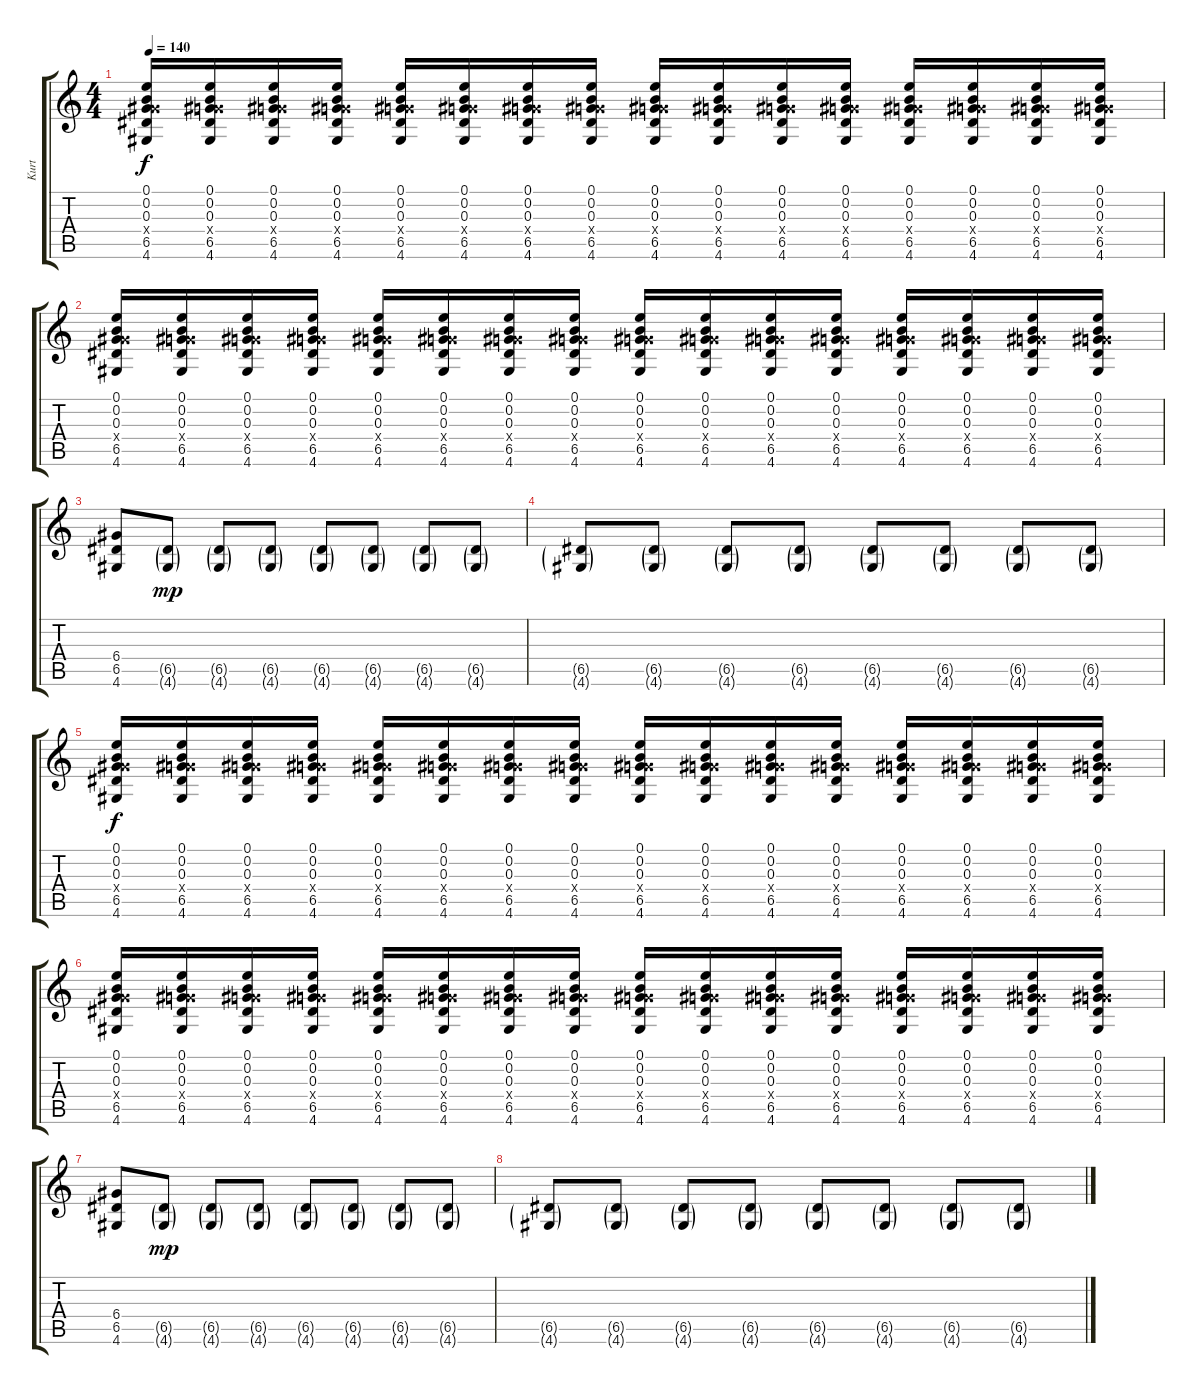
\track ("Kurt" "Kurt") {instrument distortionguitar}
\staff {score tabs}
\tuning (E4 B3 G3 D3 A2 E2) {hide}
\ts (4 4)
\tempo 140
\clef g2
\ks c
(0.1 0.2 0.3 6.4{x} 6.5 4.6).16{dy f} (0.1 0.2 0.3 6.4{x} 6.5 4.6).16 (0.1 0.2 0.3 6.4{x} 6.5 4.6).16 (0.1 0.2 0.3 6.4{x} 6.5 4.6).16 (0.1 0.2 0.3 6.4{x} 6.5 4.6).16 (0.1 0.2 0.3 6.4{x} 6.5 4.6).16 (0.1 0.2 0.3 6.4{x} 6.5 4.6).16 (0.1 0.2 0.3 6.4{x} 6.5 4.6).16 (0.1 0.2 0.3 6.4{x} 6.5 4.6).16 (0.1 0.2 0.3 6.4{x} 6.5 4.6).16 (0.1 0.2 0.3 6.4{x} 6.5 4.6).16 (0.1 0.2 0.3 6.4{x} 6.5 4.6).16 (0.1 0.2 0.3 6.4{x} 6.5 4.6).16 (0.1 0.2 0.3 6.4{x} 6.5 4.6).16 (0.1 0.2 0.3 6.4{x} 6.5 4.6).16 (0.1 0.2 0.3 6.4{x} 6.5 4.6).16 |
(0.1 0.2 0.3 6.4{x} 6.5 4.6).16 (0.1 0.2 0.3 6.4{x} 6.5 4.6).16 (0.1 0.2 0.3 6.4{x} 6.5 4.6).16 (0.1 0.2 0.3 6.4{x} 6.5 4.6).16 (0.1 0.2 0.3 6.4{x} 6.5 4.6).16 (0.1 0.2 0.3 6.4{x} 6.5 4.6).16 (0.1 0.2 0.3 6.4{x} 6.5 4.6).16 (0.1 0.2 0.3 6.4{x} 6.5 4.6).16 (0.1 0.2 0.3 6.4{x} 6.5 4.6).16 (0.1 0.2 0.3 6.4{x} 6.5 4.6).16 (0.1 0.2 0.3 6.4{x} 6.5 4.6).16 (0.1 0.2 0.3 6.4{x} 6.5 4.6).16 (0.1 0.2 0.3 6.4{x} 6.5 4.6).16 (0.1 0.2 0.3 6.4{x} 6.5 4.6).16 (0.1 0.2 0.3 6.4{x} 6.5 4.6).16 (0.1 0.2 0.3 6.4{x} 6.5 4.6).16 |
(6.4 6.5 4.6).8 (6.5{g} 4.6{g}).8{dy mp} (6.5{g} 4.6{g}).8 (6.5{g} 4.6{g}).8 (6.5{g} 4.6{g}).8 (6.5{g} 4.6{g}).8 (6.5{g} 4.6{g}).8 (6.5{g} 4.6{g}).8 |
(6.5{g} 4.6{g}).8 (6.5{g} 4.6{g}).8 (6.5{g} 4.6{g}).8 (6.5{g} 4.6{g}).8 (6.5{g} 4.6{g}).8 (6.5{g} 4.6{g}).8 (6.5{g} 4.6{g}).8 (6.5{g} 4.6{g}).8 |
(0.1 0.2 0.3 6.4{x} 6.5 4.6).16{dy f} (0.1 0.2 0.3 6.4{x} 6.5 4.6).16 (0.1 0.2 0.3 6.4{x} 6.5 4.6).16 (0.1 0.2 0.3 6.4{x} 6.5 4.6).16 (0.1 0.2 0.3 6.4{x} 6.5 4.6).16 (0.1 0.2 0.3 6.4{x} 6.5 4.6).16 (0.1 0.2 0.3 6.4{x} 6.5 4.6).16 (0.1 0.2 0.3 6.4{x} 6.5 4.6).16 (0.1 0.2 0.3 6.4{x} 6.5 4.6).16 (0.1 0.2 0.3 6.4{x} 6.5 4.6).16 (0.1 0.2 0.3 6.4{x} 6.5 4.6).16 (0.1 0.2 0.3 6.4{x} 6.5 4.6).16 (0.1 0.2 0.3 6.4{x} 6.5 4.6).16 (0.1 0.2 0.3 6.4{x} 6.5 4.6).16 (0.1 0.2 0.3 6.4{x} 6.5 4.6).16 (0.1 0.2 0.3 6.4{x} 6.5 4.6).16 |
(0.1 0.2 0.3 6.4{x} 6.5 4.6).16 (0.1 0.2 0.3 6.4{x} 6.5 4.6).16 (0.1 0.2 0.3 6.4{x} 6.5 4.6).16 (0.1 0.2 0.3 6.4{x} 6.5 4.6).16 (0.1 0.2 0.3 6.4{x} 6.5 4.6).16 (0.1 0.2 0.3 6.4{x} 6.5 4.6).16 (0.1 0.2 0.3 6.4{x} 6.5 4.6).16 (0.1 0.2 0.3 6.4{x} 6.5 4.6).16 (0.1 0.2 0.3 6.4{x} 6.5 4.6).16 (0.1 0.2 0.3 6.4{x} 6.5 4.6).16 (0.1 0.2 0.3 6.4{x} 6.5 4.6).16 (0.1 0.2 0.3 6.4{x} 6.5 4.6).16 (0.1 0.2 0.3 6.4{x} 6.5 4.6).16 (0.1 0.2 0.3 6.4{x} 6.5 4.6).16 (0.1 0.2 0.3 6.4{x} 6.5 4.6).16 (0.1 0.2 0.3 6.4{x} 6.5 4.6).16 |
(6.4 6.5 4.6).8 (6.5{g} 4.6{g}).8{dy mp} (6.5{g} 4.6{g}).8 (6.5{g} 4.6{g}).8 (6.5{g} 4.6{g}).8 (6.5{g} 4.6{g}).8 (6.5{g} 4.6{g}).8 (6.5{g} 4.6{g}).8 |
(6.5{g} 4.6{g}).8 (6.5{g} 4.6{g}).8 (6.5{g} 4.6{g}).8 (6.5{g} 4.6{g}).8 (6.5{g} 4.6{g}).8 (6.5{g} 4.6{g}).8 (6.5{g} 4.6{g}).8 (6.5{g} 4.6{g}).8
